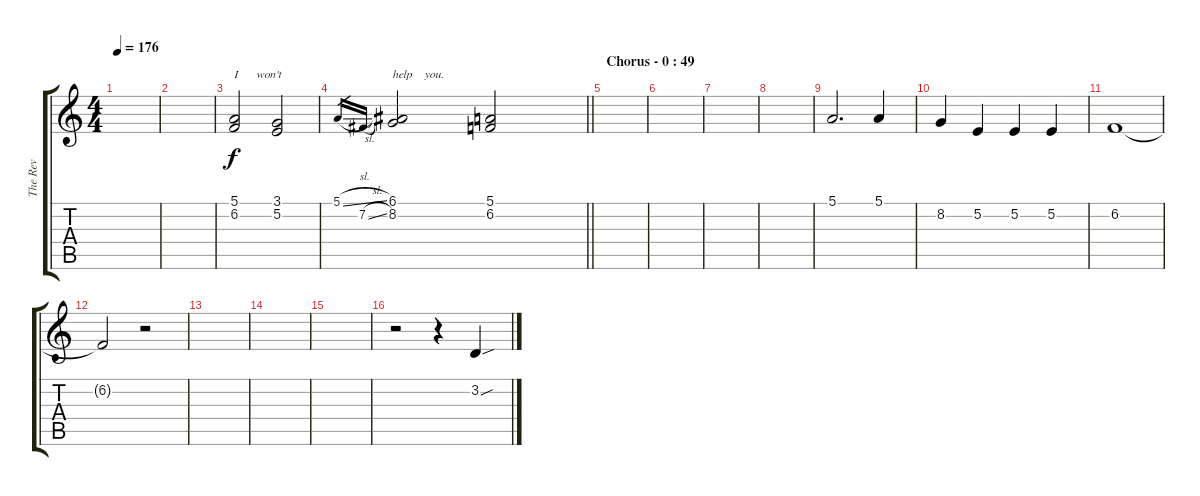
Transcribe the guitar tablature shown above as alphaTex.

\track ("   The Reverend - Vocals" "   The Rev") {instrument altosax}
\staff {score tabs}
\tuning (E4 B3 G3 D3 A2 E2) {hide}
\ts (4 4)
\tempo 176
\clef g2
\ks c
|
|
(5.1 6.2).2{txt "I      won't"} (3.1 5.2).2 |
\barLineRight lightlight
5.1{sl}.16{gr} 7.2{sl}.16{gr} (6.1 8.2).2{txt "help    you."} (5.1 6.2).2 |
\section ("" "Chorus - 0 : 49")
|
|
|
|
5.1.2{d} 5.1.4 |
8.2.4 5.2.4 5.2.4 5.2.4 |
6.2.1 |
6.2{t}.2 r.2 |
|
|
|
r.2 r.4 3.2{sou}.4
